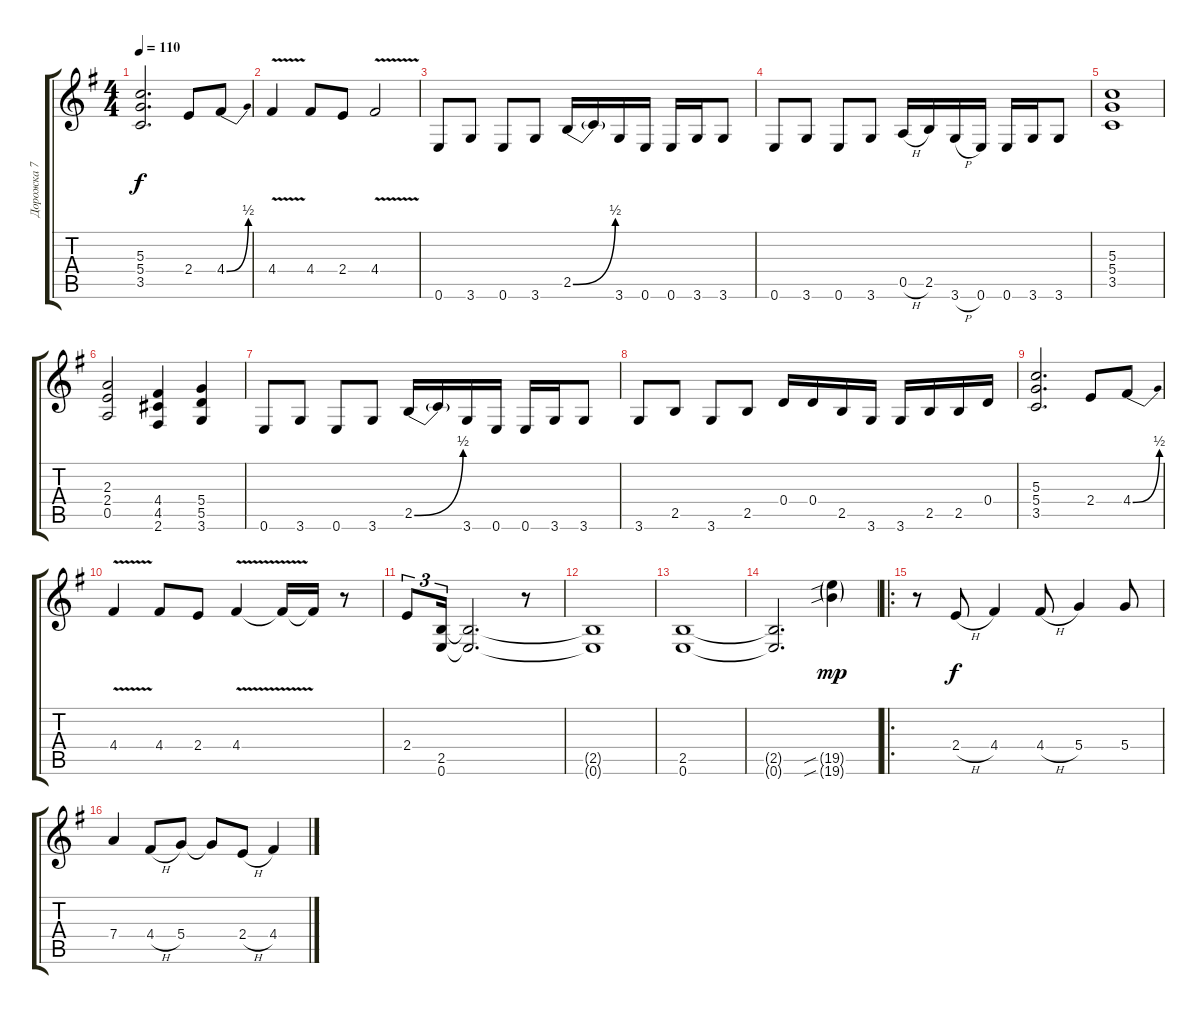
\track ("Дорожка 7" "Дорожка 7") {instrument acousticguitarsteel}
\staff {score tabs}
\tuning (E4 B3 G3 D3 A2 E2) {hide}
\ts (4 4)
\tempo 110
\clef g2
\ks eminor
(5.3 5.4 3.5).2{d dy f} 2.4.8 4.4{be (bend 0 0 60 2)}.8 |
4.4{v}.4 4.4.8 2.4.8 4.4{v}.2 |
0.6.8 3.6.8 0.6.8 3.6.8 2.5{be (bend 0 0 60 2)}.16 2.5{t}.16 3.6.16 0.6.16 0.6.16 3.6.16 3.6.8 |
0.6.8 3.6.8 0.6.8 3.6.8 0.5{h}.16 2.5.16 3.6{h}.16 0.6.16 0.6.16 3.6.16 3.6.8 |
(5.3 5.4 3.5).1 |
(2.3 2.4 0.5).2 (4.4 4.5 2.6).4 (5.4 5.5 3.6).4 |
0.6.8 3.6.8 0.6.8 3.6.8 2.5{be (bend 0 0 60 2)}.16 2.5{t}.16 3.6.16 0.6.16 0.6.16 3.6.16 3.6.8 |
3.6.8 2.5.8 3.6.8 2.5.8 0.4.16 0.4.16 2.5.16 3.6.16 3.6.16 2.5.16 2.5.16 0.4.16 |
(5.3 5.4 3.5).2{d} 2.4.8 4.4{be (bend 0 0 60 2)}.8 |
4.4{v}.4 4.4.8 2.4.8 4.4{v}.4 4.4{t}.16 4.4{t}.16 r.8 |
2.4.8{tu (3 2)} (2.5 0.6).16{tu (3 2)} (2.5{t} 0.6{t}).2{d} r.8 |
(2.5{t} 0.6{t}).1 |
(2.5 0.6).1 |
(2.5{t} 0.6{t}).2{d} (19.5{sib g} 19.6{sib g}).4{dy mp} |
\ro
r.8{volume 16} 2.4{h}.8{dy f} 4.4.4 4.4{h}.8 5.4.4 5.4.8 |
7.4.4 4.4{h}.8 5.4.8 5.4{t}.8 2.4{h}.8 4.4.4
